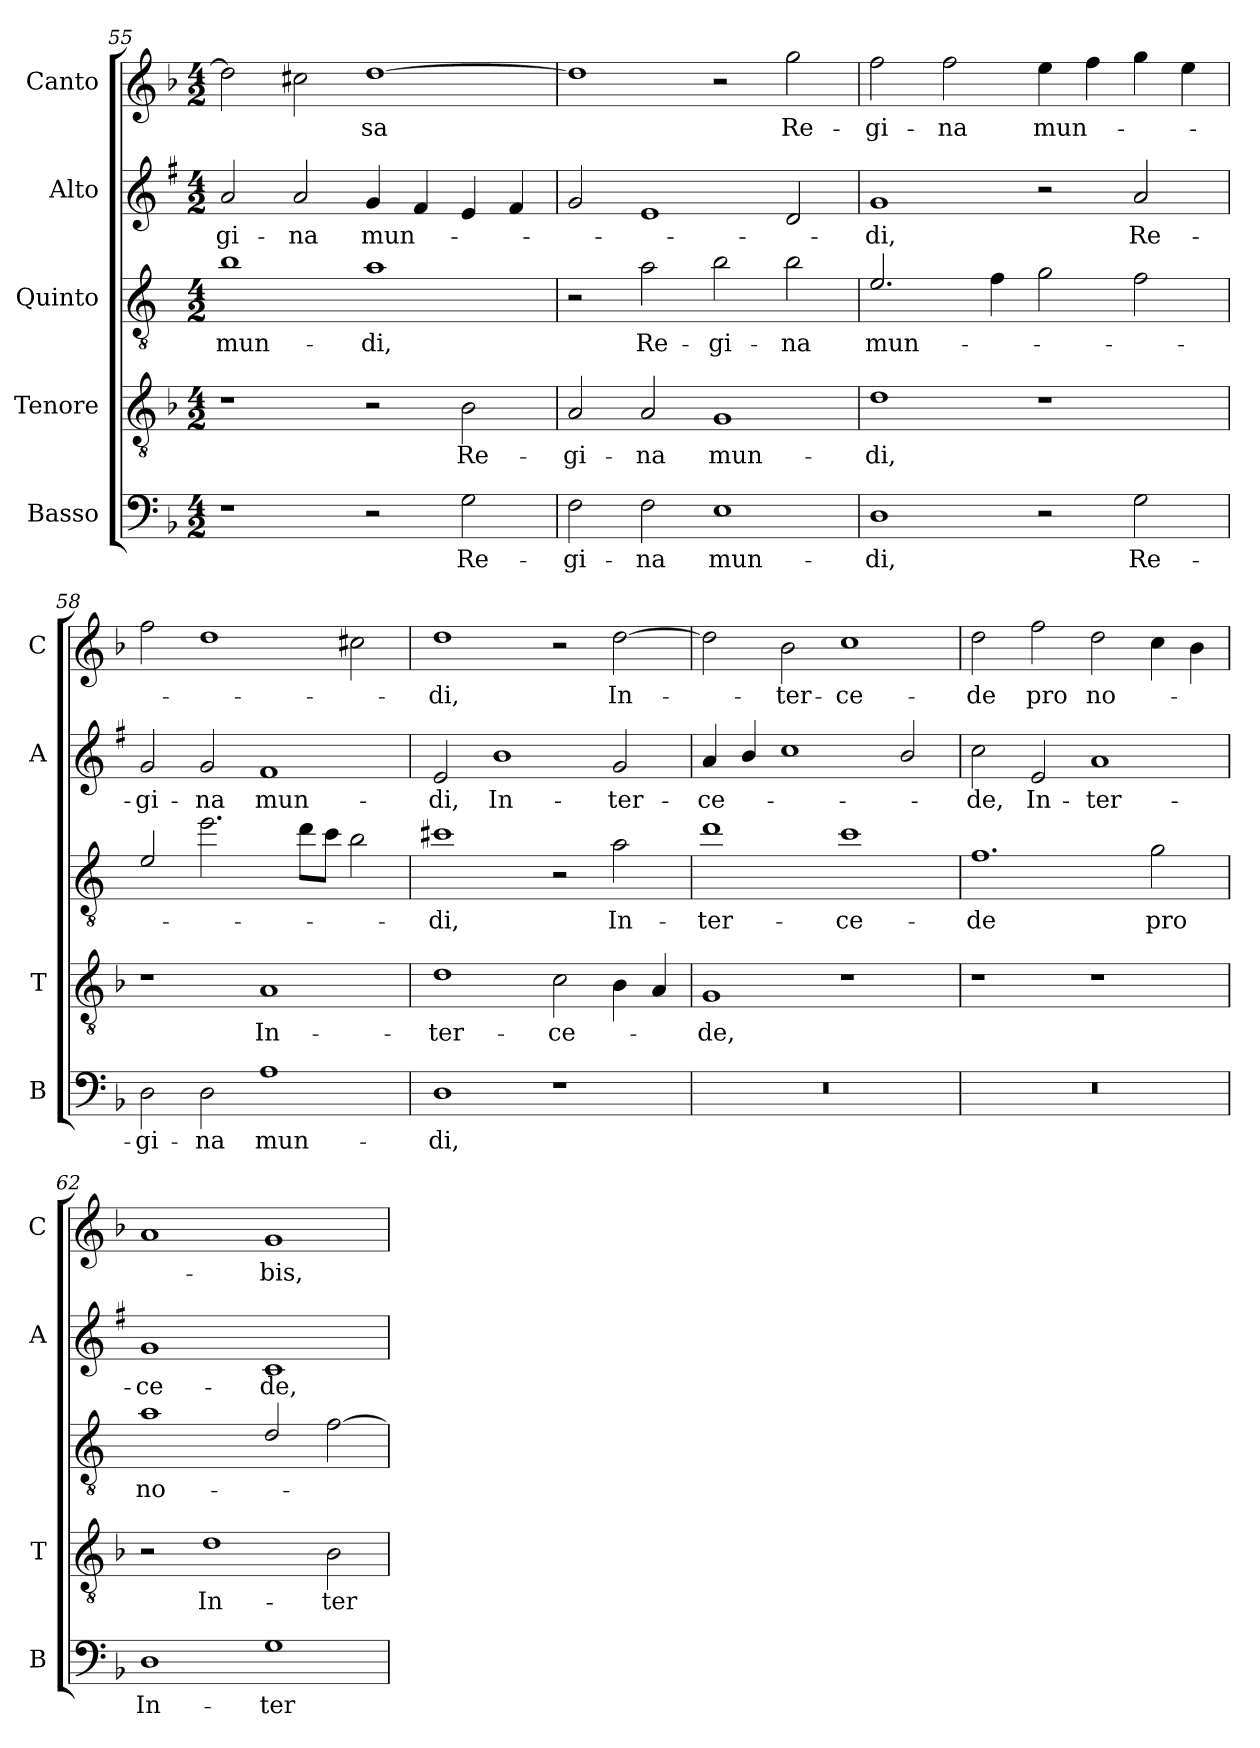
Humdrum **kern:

**kern	**text	**kern	**text	**kern	**text	**kern	**text	**kern	**text
*part5	*part5	*part4	*part4	*part3	*part3	*part2	*part2	*part1	*part1
*staff5	*staff5	*staff4	*staff4	*staff3	*staff3	*staff2	*staff2	*staff1	*staff1
*I"Basso	*	*I"Tenore	*	*I"Quinto	*	*I"Alto	*	*I"Canto	*
*I'B	*	*I'T	*	*	*	*I'A	*	*I'C	*
*clefF4	*	*clefGv2	*	*clefGv2	*	*clefG2	*	*clefG2	*
*	*	*	*	*ITrd4c7	*	*ITrd1c2	*	*	*
*k[b-]	*	*k[b-]	*	*k[b-]	*	*k[b-]	*	*k[b-]	*
*F:	*	*F:	*	*F:	*	*F:	*	*F:	*
*M4/2	*	*M4/2	*	*M4/2	*	*M4/2	*	*M4/2	*
=55	=55	=55	=55	=55	=55	=55	=55	=55	=55
!	!	!	!	!	!LO:LY:b	!	!LO:LY:b	!	!
1r	.	1r	.	1e	mun-	2g/	-gi-	2dd\]	.
!	!	!	!	!	!	!	!LO:LY:b	!	!
.	.	.	.	.	.	2g/	-na	2cc#X\	.
!	!	!	!	!	!LO:LY:b	!	!LO:LY:b	!	!LO:LY:b
2r	.	2r	.	1d	-di,	4f/	mun-	[1dd	-sa
.	.	.	.	.	.	4e/	.	.	.
!	!LO:LY:b	!	!LO:LY:b	!	!	!	!	!	!
2G\	Re-	2B-\	Re-	.	.	4d/	.	.	.
.	.	.	.	.	.	4e/	.	.	.
=56	=56	=56	=56	=56	=56	=56	=56	=56	=56
!	!LO:LY:b	!	!LO:LY:b	!	!	!	!	!	!
2F\	-gi-	2A/	-gi-	2r	.	2f/	.	1dd]	.
!	!LO:LY:b	!	!LO:LY:b	!	!LO:LY:b	!	!	!	!
2F\	-na	2A/	-na	2d\	Re-	1d	.	.	.
!	!LO:LY:b	!	!LO:LY:b	!	!LO:LY:b	!	!	!	!
1E	mun-	1G	mun-	2e\	-gi-	.	.	2r	.
!	!	!	!	!	!LO:LY:b	!	!	!	!LO:LY:b
.	.	.	.	2e\	-na	2c/	.	2gg\	Re-
=57	=57	=57	=57	=57	=57	=57	=57	=57	=57
!	!LO:LY:b	!	!LO:LY:b	!	!LO:LY:b	!	!LO:LY:b	!	!LO:LY:b
1D	-di,	1d	-di,	2.A/	mun-	1f	-di,	2ff\	-gi-
!	!	!	!	!	!	!	!	!	!LO:LY:b
.	.	.	.	.	.	.	.	2ff\	-na
.	.	.	.	4B-\	.	.	.	.	.
!	!	!	!	!	!	!	!	!	!LO:LY:b
2r	.	1r	.	2c\	.	2r	.	4ee\	mun-
.	.	.	.	.	.	.	.	4ff\	.
!	!LO:LY:b	!	!	!	!	!	!LO:LY:b	!	!
2G\	Re-	.	.	2B-\	.	2g/	Re-	4gg\	.
.	.	.	.	.	.	.	.	4ee\	.
=58	=58	=58	=58	=58	=58	=58	=58	=58	=58
!	!LO:LY:b	!	!	!	!	!	!LO:LY:b	!	!
2D\	-gi-	1r	.	2A/	.	2f/	-gi-	2ff\	.
!	!LO:LY:b	!	!	!	!	!	!LO:LY:b	!	!
2D\	-na	.	.	2.a\	.	2f/	-na	1dd	.
!	!LO:LY:b	!	!LO:LY:b	!	!	!	!LO:LY:b	!	!
1A	mun-	1A	In-	.	.	1e	mun-	.	.
.	.	.	.	8g\L	.	.	.	.	.
.	.	.	.	8f\J	.	.	.	.	.
.	.	.	.	2e\	.	.	.	2cc#X\	.
!!LO:LB:g=z
=59	=59	=59	=59	=59	=59	=59	=59	=59	=59
!	!LO:LY:b	!	!LO:LY:b	!	!LO:LY:b	!	!LO:LY:b	!	!LO:LY:b
1D	-di,	1d	-ter-	1f#X	-di,	2d/	-di,	1dd	-di,
!	!	!	!	!	!	!	!LO:LY:b	!	!
.	.	.	.	.	.	1a	In-	.	.
!	!	!	!LO:LY:b	!	!	!	!	!	!
1r	.	2c\	-ce-	2r	.	.	.	2r	.
!	!	!	!	!	!LO:LY:b	!	!LO:LY:b	!	!LO:LY:b
.	.	4B-\	.	2d\	In-	2f/	-ter-	[2dd\	In-
.	.	4A/	.	.	.	.	.	.	.
=60	=60	=60	=60	=60	=60	=60	=60	=60	=60
!	!	!	!LO:LY:b	!	!LO:LY:b	!	!LO:LY:b	!	!
0r	.	1G	-de,	1g	-ter-	4g/	-ce-	2dd\]	.
.	.	.	.	.	.	4a/	.	.	.
!	!	!	!	!	!	!	!	!	!LO:LY:b
.	.	.	.	.	.	1b-	.	2b-\	-ter-
!	!	!	!	!	!LO:LY:b	!	!	!	!LO:LY:b
.	.	1r	.	1f	-ce-	.	.	1cc	-ce-
.	.	.	.	.	.	2a/	.	.	.
=61	=61	=61	=61	=61	=61	=61	=61	=61	=61
!	!	!	!	!	!LO:LY:b	!	!LO:LY:b	!	!LO:LY:b
0r	.	1r	.	1.B-	-de	2b-\	-de,	2dd\	-de
!	!	!	!	!	!	!	!LO:LY:b	!	!LO:LY:b
.	.	.	.	.	.	2d/	In-	2ff\	pro
!	!	!	!	!	!	!	!LO:LY:b	!	!LO:LY:b
.	.	1r	.	.	.	1g	-ter-	2dd\	no-
!	!	!	!	!	!LO:LY:b	!	!	!	!
.	.	.	.	2c\	pro	.	.	4cc\	.
.	.	.	.	.	.	.	.	4b-\	.
=62	=62	=62	=62	=62	=62	=62	=62	=62	=62
!	!LO:LY:b	!	!	!	!LO:LY:b	!	!LO:LY:b	!	!
1D	In-	2r	.	1d	no-	1f	-ce-	1a	.
!	!	!	!LO:LY:b	!	!	!	!	!	!
.	.	1d	In-	.	.	.	.	.	.
!	!LO:LY:b	!	!	!	!	!	!LO:LY:b	!	!LO:LY:b
1G	-ter-	.	.	2G/	.	1B-	-de,	1g	-bis,
!	!	!	!LO:LY:b	!	!	!	!	!	!
.	.	2B-\	-ter-	[2B-\	.	.	.	.	.
=	=	=	=	=	=	=	=	=	=
*-	*-	*-	*-	*-	*-	*-	*-	*-	*-
